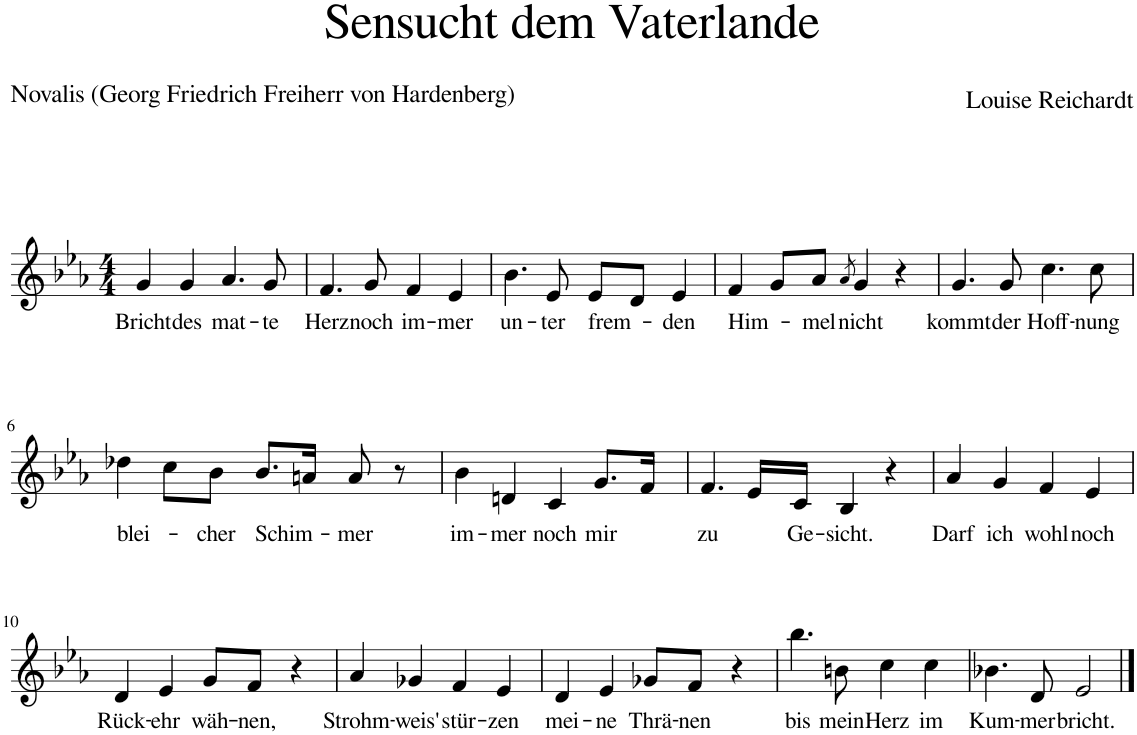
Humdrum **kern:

**kern	**text
*part1	*part1
*staff1	*staff1
*I"Piano	*
*I'Pno	*
*clefG2	*
*k[b-e-a-]	*
*M4/4	*
=1	=1
!	!LO:LY:b
4g/	Bricht
!	!LO:LY:b
4g/	des
!	!LO:LY:b
4.a-/	mat-
!	!LO:LY:b
8g/	-te
=2	=2
!	!LO:LY:b
4.f/	Herz
!	!LO:LY:b
8g/	noch
!	!LO:LY:b
4f/	im-
!	!LO:LY:b
4e-/	-mer
=3	=3
!	!LO:LY:b
4.b-\	un-
!	!LO:LY:b
8e-/	-ter
!	!LO:LY:b
8e-/L	frem-
8d/J	.
!	!LO:LY:b
4e-/	-den
=4	=4
!	!LO:LY:b
4f/	Him-
8g/L	.
!	!LO:LY:b
8a-/J	-mel
8qa-/	.
!	!LO:LY:b
4g/	nicht
4r	.
=5	=5
!	!LO:LY:b
4.g/	kommt
!	!LO:LY:b
8g/	der
!	!LO:LY:b
4.cc\	Hoff-
!	!LO:LY:b
8cc\	-nung
!!LO:LB:g=z
=6	=6
!	!LO:LY:b
4dd-X\	blei-
8cc\L	.
!	!LO:LY:b
8b-\J	-cher
!	!LO:LY:b
8.b-/L	Schim-
16an/Jk	.
!	!LO:LY:b
8a/	-mer
8r	.
=7	=7
!	!LO:LY:b
4b-\	im-
!	!LO:LY:b
4dn/	-mer
!	!LO:LY:b
4c/	noch
!	!LO:LY:b
8.g/L	mir
16f/Jk	.
=8	=8
!	!LO:LY:b
4.f/	zu
16e-/LL	.
!	!LO:LY:b
16c/JJ	Ge-
!	!LO:LY:b
4B-/	-sicht.
4r	.
=9	=9
!	!LO:LY:b
4a-/	Darf
!	!LO:LY:b
4g/	ich
!	!LO:LY:b
4f/	wohl
!	!LO:LY:b
4e-/	noch
!!LO:LB:g=z
=10	=10
!	!LO:LY:b
4d/	Rück-
!	!LO:LY:b
4e-/	-ehr
!	!LO:LY:b
8g/L	wäh-
!	!LO:LY:b
8f/J	-nen,
4r	.
=11	=11
!	!LO:LY:b
4a-/	Strohm-
!	!LO:LY:b
4g-X/	-weis'
!	!LO:LY:b
4f/	stür-
!	!LO:LY:b
4e-/	-zen
=12	=12
!	!LO:LY:b
4d/	mei-
!	!LO:LY:b
4e-/	-ne
!	!LO:LY:b
8g-X/L	Thrä-
!	!LO:LY:b
8f/J	-nen
4r	.
=13	=13
!	!LO:LY:b
4.bb-\	bis
!	!LO:LY:b
8bn\	mein
!	!LO:LY:b
4cc\	Herz
!	!LO:LY:b
4cc\	im
=14	=14
!	!LO:LY:b
4.b-X\	Kum-
!	!LO:LY:b
8d/	-mer
!	!LO:LY:b
2e-/	bricht.
==	==
*-	*-
